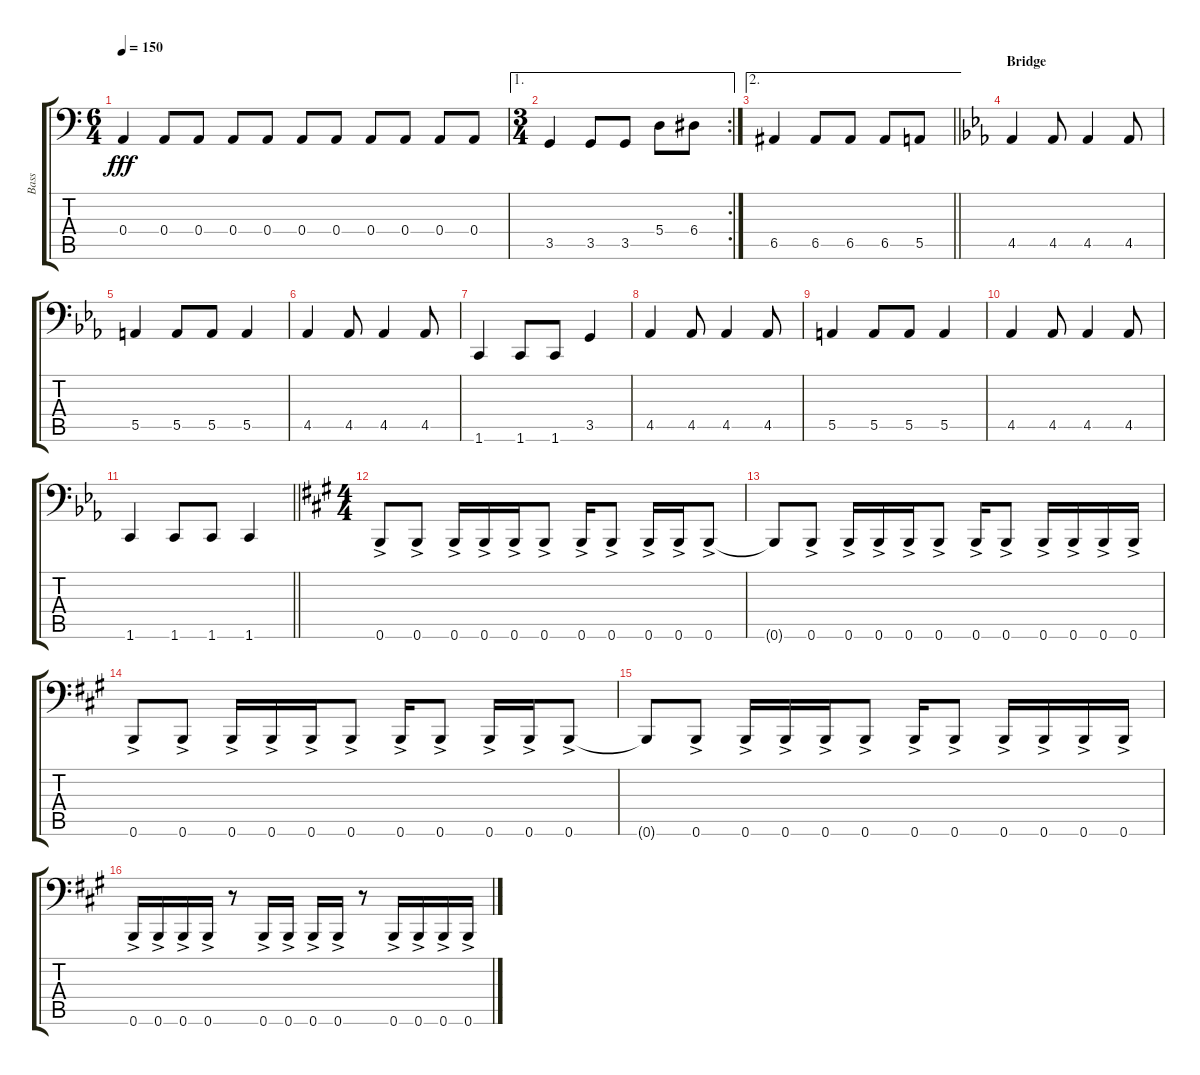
\track ("Bass" "Bass") {instrument electricbassfinger}
\staff {score tabs}
\tuning (B2 G2 D2 A1 E1 B0) {hide}
\ts (6 4)
\tempo 150
\clef f4
\ks c
0.4.4{dy fff} 0.4.8 0.4.8 0.4.8 0.4.8 0.4.8 0.4.8 0.4.8 0.4.8 0.4.8 0.4.8 |
\ae 1
\rc 2
\ts (3 4)
3.5.4 3.5.8 3.5.8 5.4.8 6.4.8 |
\ae 2
\barLineRight lightlight
6.5.4 6.5.8 6.5.8 6.5.8 5.5.8 |
\section ("" "Bridge")
\ks eb
4.5.4 4.5.8 4.5.4 4.5.8 |
5.5.4 5.5.8 5.5.8 5.5.4 |
4.5.4 4.5.8 4.5.4 4.5.8 |
1.6.4 1.6.8 1.6.8 3.5.4 |
4.5.4 4.5.8 4.5.4 4.5.8 |
5.5.4 5.5.8 5.5.8 5.5.4 |
4.5.4 4.5.8 4.5.4 4.5.8 |
\barLineRight lightlight
1.6.4 1.6.8 1.6.8 1.6.4 |
\ts (4 4)
\ks a
0.6{ac}.8 0.6{ac}.8 0.6{ac}.16 0.6{ac}.16 0.6{ac}.16 0.6{ac}.8 0.6{ac}.16 0.6{ac}.8 0.6{ac}.16 0.6{ac}.16 0.6{ac}.8 |
0.6{t}.8 0.6{ac}.8 0.6{ac}.16 0.6{ac}.16 0.6{ac}.16 0.6{ac}.8 0.6{ac}.16 0.6{ac}.8 0.6{ac}.16 0.6{ac}.16 0.6{ac}.16 0.6{ac}.16 |
0.6{ac}.8 0.6{ac}.8 0.6{ac}.16 0.6{ac}.16 0.6{ac}.16 0.6{ac}.8 0.6{ac}.16 0.6{ac}.8 0.6{ac}.16 0.6{ac}.16 0.6{ac}.8 |
0.6{t}.8 0.6{ac}.8 0.6{ac}.16 0.6{ac}.16 0.6{ac}.16 0.6{ac}.8 0.6{ac}.16 0.6{ac}.8 0.6{ac}.16 0.6{ac}.16 0.6{ac}.16 0.6{ac}.16 |
0.6{ac}.16 0.6{ac}.16 0.6{ac}.16 0.6{ac}.16 r.8 0.6{ac}.16 0.6{ac}.16 0.6{ac}.16 0.6{ac}.16 r.8 0.6{ac}.16 0.6{ac}.16 0.6{ac}.16 0.6{ac}.16
